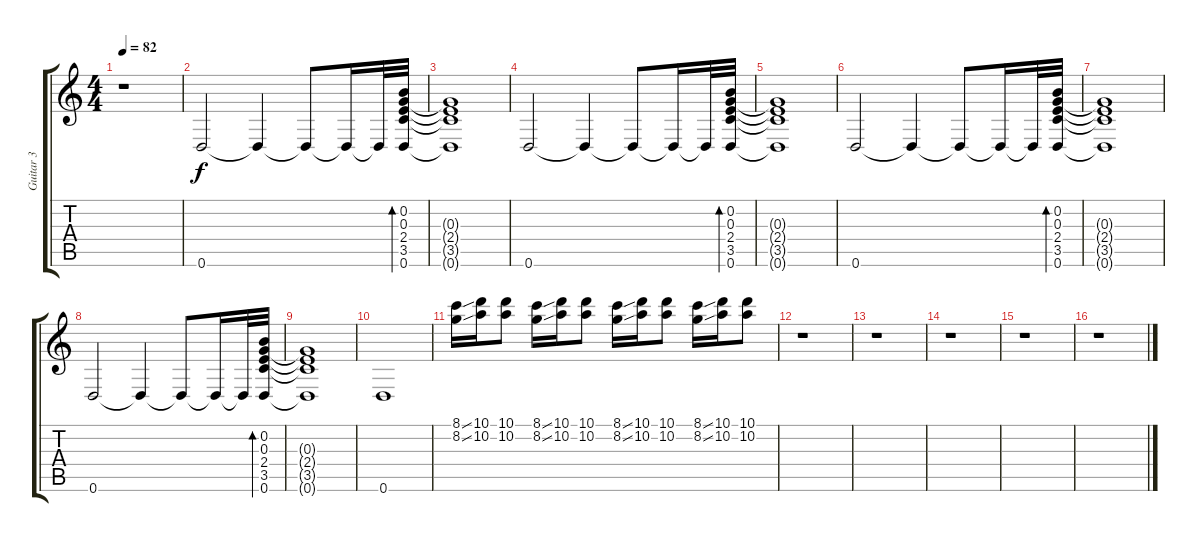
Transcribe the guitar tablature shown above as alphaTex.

\track ("Guitar 3" "Guitar 3") {instrument overdrivenguitar}
\staff {score tabs}
\tuning (E4 B3 G3 D3 A2 D2) {hide}
\ts (4 4)
\tempo 82
\clef g2
\ks c
r.1{dy f} |
0.6.2 0.6{t}.4 0.6{t}.8 0.6{t}.16 0.6{t}.32 (0.2 0.3 2.4 3.5 0.6).32{bd 240} |
(0.3{t} 2.4{t} 3.5{t} 0.6{t}).1 |
0.6.2 0.6{t}.4 0.6{t}.8 0.6{t}.16 0.6{t}.32 (0.2 0.3 2.4 3.5 0.6).32{bd 240} |
(0.3{t} 2.4{t} 3.5{t} 0.6{t}).1 |
0.6.2 0.6{t}.4 0.6{t}.8 0.6{t}.16 0.6{t}.32 (0.2 0.3 2.4 3.5 0.6).32{bd 240} |
(0.3{t} 2.4{t} 3.5{t} 0.6{t}).1 |
0.6.2 0.6{t}.4 0.6{t}.8 0.6{t}.16 0.6{t}.32 (0.2 0.3 2.4 3.5 0.6).32{bd 240} |
(0.3{t} 2.4{t} 3.5{t} 0.6{t}).1 |
0.6.1 |
(8.1{ss} 8.2{ss}).16 (10.1 10.2).16 (10.1 10.2).8 (8.1{ss} 8.2{ss}).16 (10.1 10.2).16 (10.1 10.2).8 (8.1{ss} 8.2{ss}).16 (10.1 10.2).16 (10.1 10.2).8 (8.1{ss} 8.2{ss}).16 (10.1 10.2).16 (10.1 10.2).8 |
r.1 |
r.1 |
r.1 |
r.1 |
r.1
